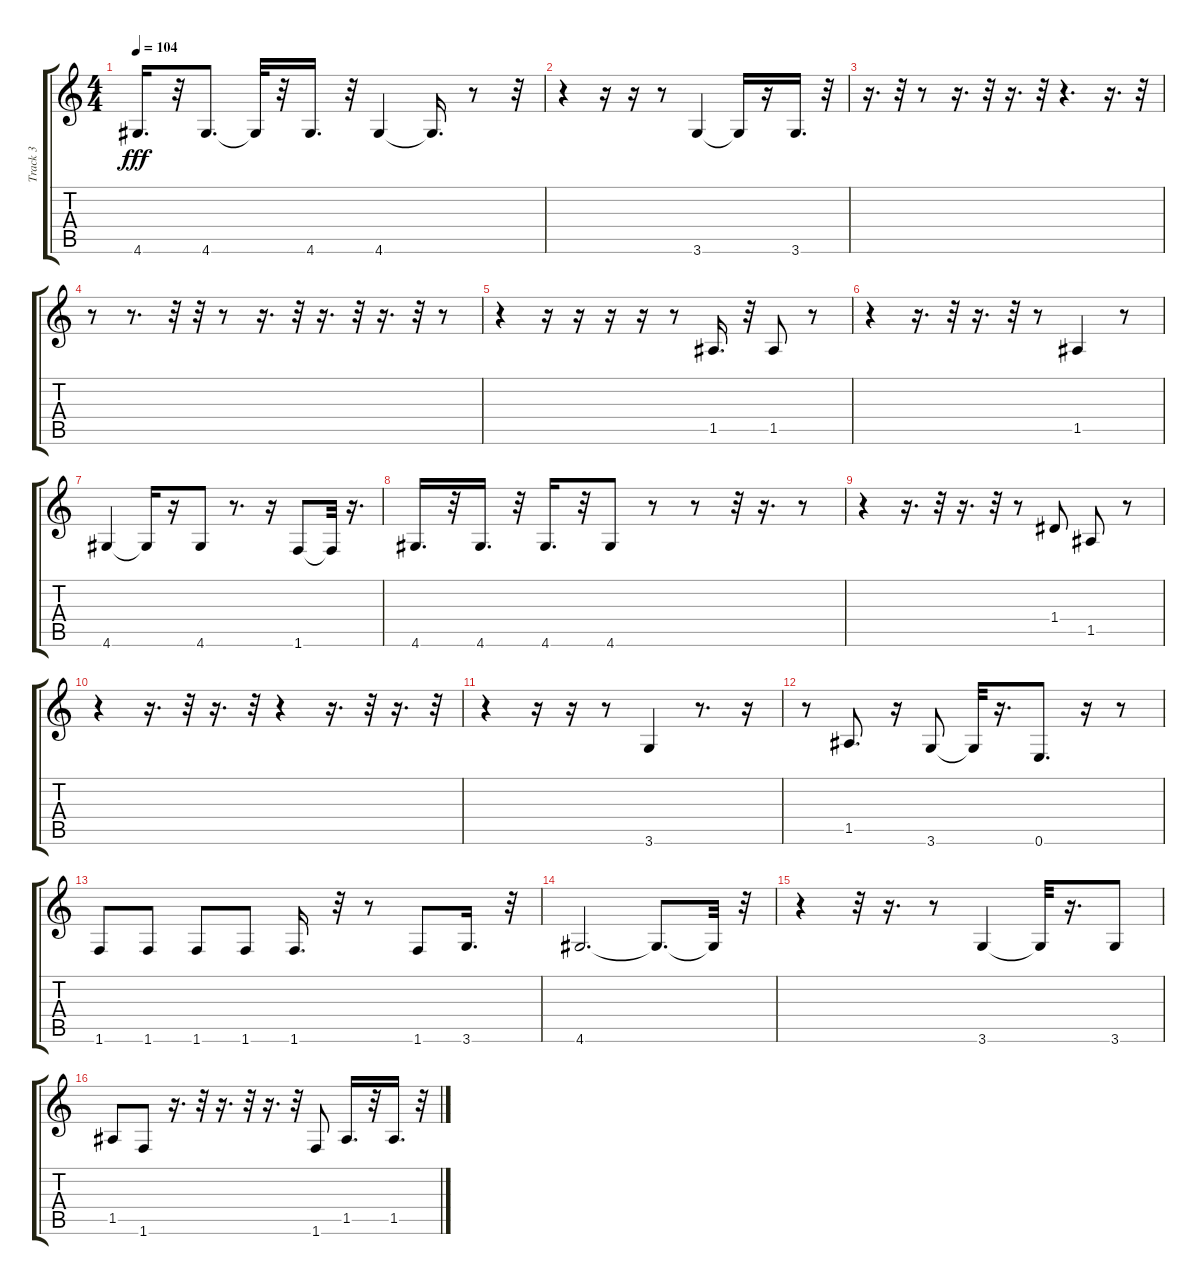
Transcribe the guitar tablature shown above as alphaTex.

\track ("Track 3" "Track 3") {solo instrument electricbassfinger}
\staff {score tabs}
\tuning (E4 B3 G3 D3 A2 E2) {hide}
\ts (4 4)
\tempo 104
\clef g2
\ks c
4.6.16{d dy fff} r.32 4.6.8{d} 4.6{t}.32 r.32 4.6.16{d} r.32 4.6.4 4.6{t}.16{d} r.8 r.32 |
r.4 r.16 r.16 r.8 3.6.4 3.6{t}.16 r.16 3.6.16{d} r.32 |
r.16{d} r.32 r.8 r.16{d} r.32 r.16{d} r.32 r.4{d} r.16{d} r.32 |
r.8 r.8{d} r.32 r.32 r.8 r.16{d} r.32 r.16{d} r.32 r.16{d} r.32 r.8 |
r.4 r.16 r.16 r.16 r.16 r.8 1.5.16{d} r.32 1.5.8 r.8 |
r.4 r.16{d} r.32 r.16{d} r.32 r.8 1.5.4 r.8 |
4.6.4 4.6{t}.16 r.16 4.6.8 r.8{d} r.16 1.6.8 1.6{t}.32 r.16{d} |
4.6.16{d} r.32 4.6.16{d} r.32 4.6.16{d} r.32 4.6.8 r.8 r.8 r.32 r.16{d} r.8 |
r.4 r.16{d} r.32 r.16{d} r.32 r.8 1.4.8 1.5.8 r.8 |
r.4 r.16{d} r.32 r.16{d} r.32 r.4 r.16{d} r.32 r.16{d} r.32 |
r.4 r.16 r.16 r.8 3.6.4 r.8{d} r.16 |
r.8 1.5.8{d} r.16 3.6.8 3.6{t}.32 r.16{d} 0.6.8{d} r.16 r.8 |
1.6.8 1.6.8 1.6.8 1.6.8 1.6.16{d} r.32 r.8 1.6.8 3.6.16{d} r.32 |
4.6.2{d} 4.6{t}.8{d} 4.6{t}.32 r.32 |
r.4 r.32 r.16{d} r.8 3.6.4 3.6{t}.32 r.16{d} 3.6.8 |
1.5.8 1.6.8 r.16{d} r.32 r.16{d} r.32 r.16{d} r.32 1.6.8 1.5.16{d} r.32 1.5.16{d} r.32
